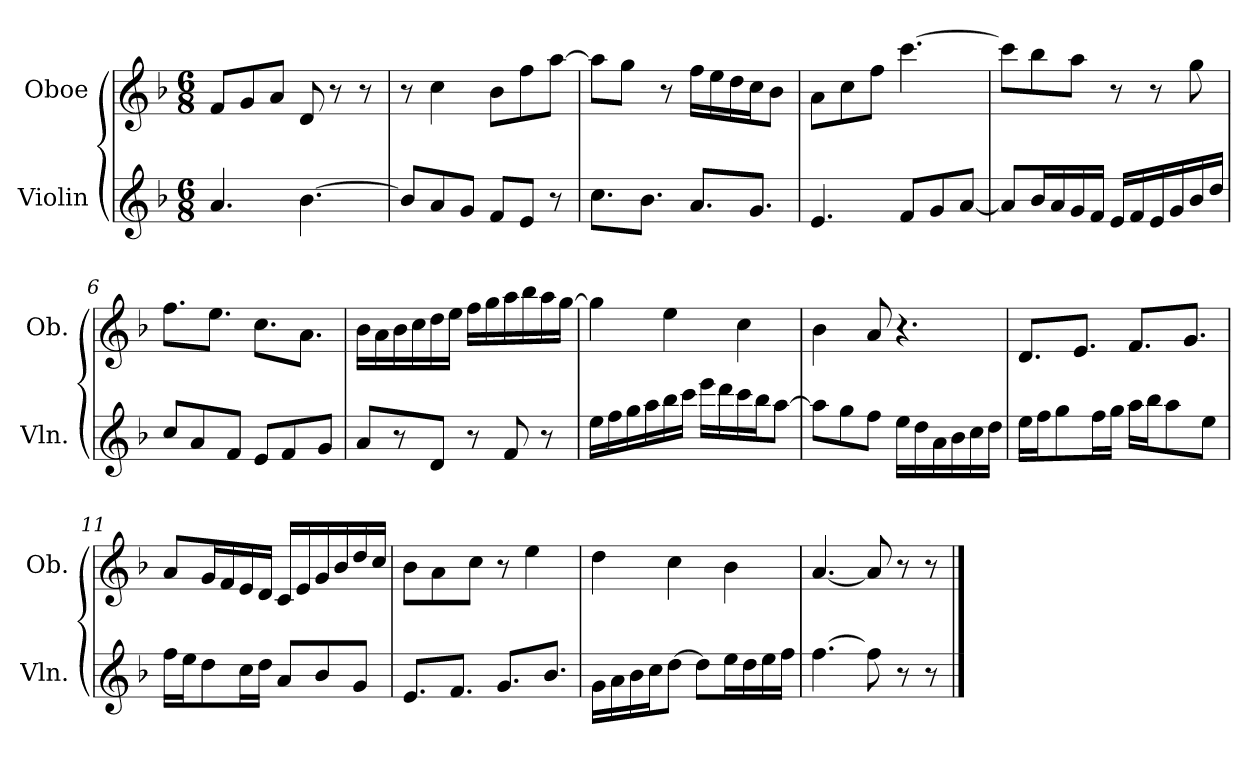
**kern	**kern
*part2	*part1
*staff2	*staff1
*I"Violin	*I"Oboe
*I'Vln.	*I'Ob.
*clefG2	*clefG2
*k[b-]	*k[b-]
*F:	*F:
*M6/8	*M6/8
=1	=1
4.a/	8f/L
.	8g/
.	8a/J
[4.b-\	8d/
.	8r
.	8r
=2	=2
8b-/L]	8r
8a/	4cc\
8g/J	.
8f/L	8b-\L
8e/J	8ff\
8r	[8aa\J
=3	=3
8.cc\L	8aa\L]
.	8gg\J
8.b-\J	.
.	8r
8.a/L	16ff\LL
.	16ee\
.	16dd\
8.g/J	16cc\J
.	8b-\J
=4	=4
4.e/	8a\L
.	8cc\
.	8ff\J
8f/L	[4.ccc\
8g/	.
[8a/J	.
!!LO:LB:g=z
=5	=5
8a/L]	8ccc\L]
16b-/L	8bb-\
16a/	.
16g/	8aa\J
16f/JJ	.
16e/LL	8r
16f/	.
16e/	8r
16g/	.
16b-/	8gg\
16dd/JJ	.
=6	=6
8cc/L	8.ff\L
8a/	.
.	8.ee\J
8f/J	.
8e/L	8.cc\L
8f/	.
.	8.a\J
8g/J	.
=7	=7
8a/L	16b-\LL
.	16a\
8r	16b-\
.	16cc\
8d/J	16dd\
.	16ee\JJ
8r	16ff\LL
.	16gg\
8f/	16aa\
.	16bb-\
8r	16aa\
.	[16gg\JJ
=8	=8
16ee\LL	4gg\]
16ff\	.
16gg\	.
16aa\	.
16bb-\	4ee\
16ccc\JJ	.
16eee\LL	.
16ddd\	.
16ccc\	4cc\
16bb-\J	.
[8aa\J	.
!!LO:LB:g=z
=9	=9
8aa\L]	4b-\
8gg\	.
8ff\J	8a/
16ee\LL	4.r
16dd\	.
16a\	.
16b-\	.
16cc\	.
16dd\JJ	.
=10	=10
16ee\LL	8.d/L
16ff\J	.
8gg\	.
.	8.e/J
16ff\L	.
16gg\JJ	.
16aa\LL	8.f/L
16bb-\J	.
8aa\	.
.	8.g/J
8ee\J	.
=11	=11
16ff\LL	8a/L
16ee\J	.
8dd\	16g/L
.	16f/
16cc\L	16e/
16dd\JJ	16d/JJ
8a/L	16c/LL
.	16e/
8b-/	16g/
.	16b-/
8g/J	16dd/
.	16cc/JJ
=12	=12
8.e/L	8b-\L
.	8a\
8.f/J	.
.	8cc\J
8.g/L	8r
.	4ee\
8.b-/J	.
!!LO:LB:g=z
=13	=13
16g\LL	4dd\
16a\	.
16b-\	.
16cc\J	.
[8dd\J	4cc\
8dd\L]	.
16ee\L	4b-\
16dd\	.
16ee\	.
16ff\JJ	.
=14	=14
[4.ff\	[4.a/
8ff\]	8a/]
8r	8r
8r	8r
==	==
*-	*-
